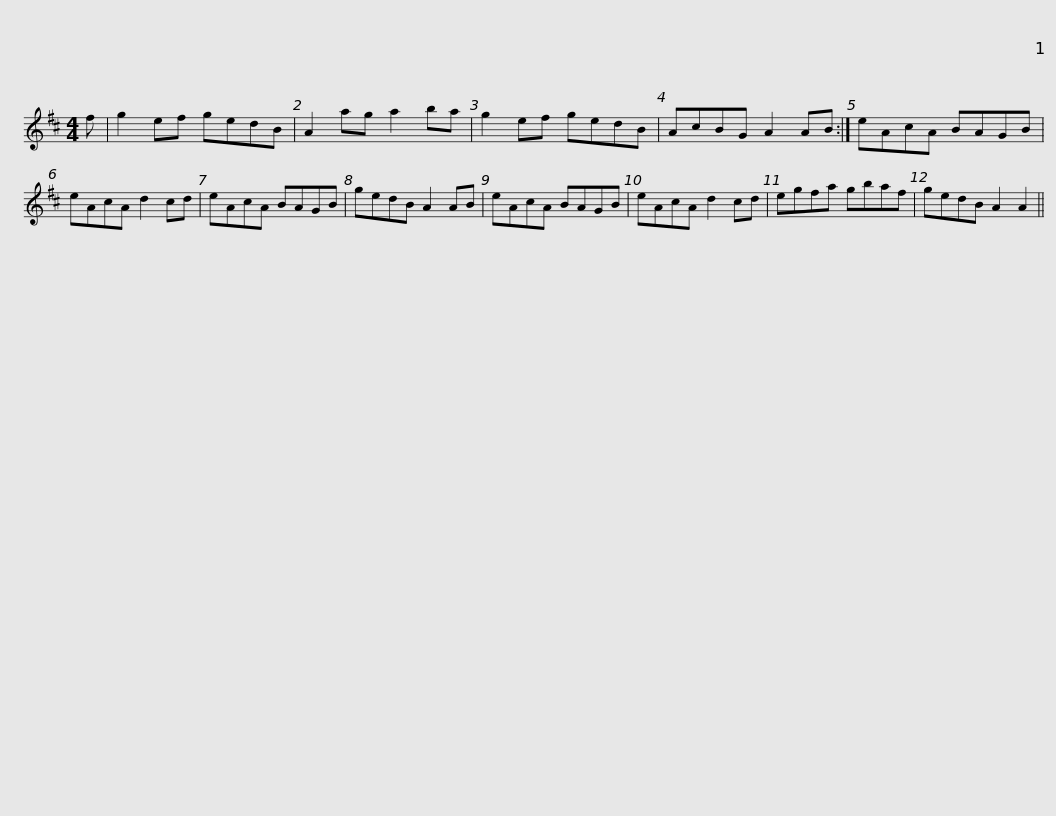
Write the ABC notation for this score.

X:1
L:1/8
M:4/4
I:linebreak $
K:D
V:1 treble
V:1
 f | g2 ef gedB | A2 ag a2 ba | g2 ef gedB | AcBG A2 AB :| %5
 eAcA BAGB |$ eAcA d2 cd | eAcA BAGB | gedB A2 AB | eAcA BAGB | %10
 eAcA d2 cd | egfa gbaf |$ gedB A2 A2 || %13
